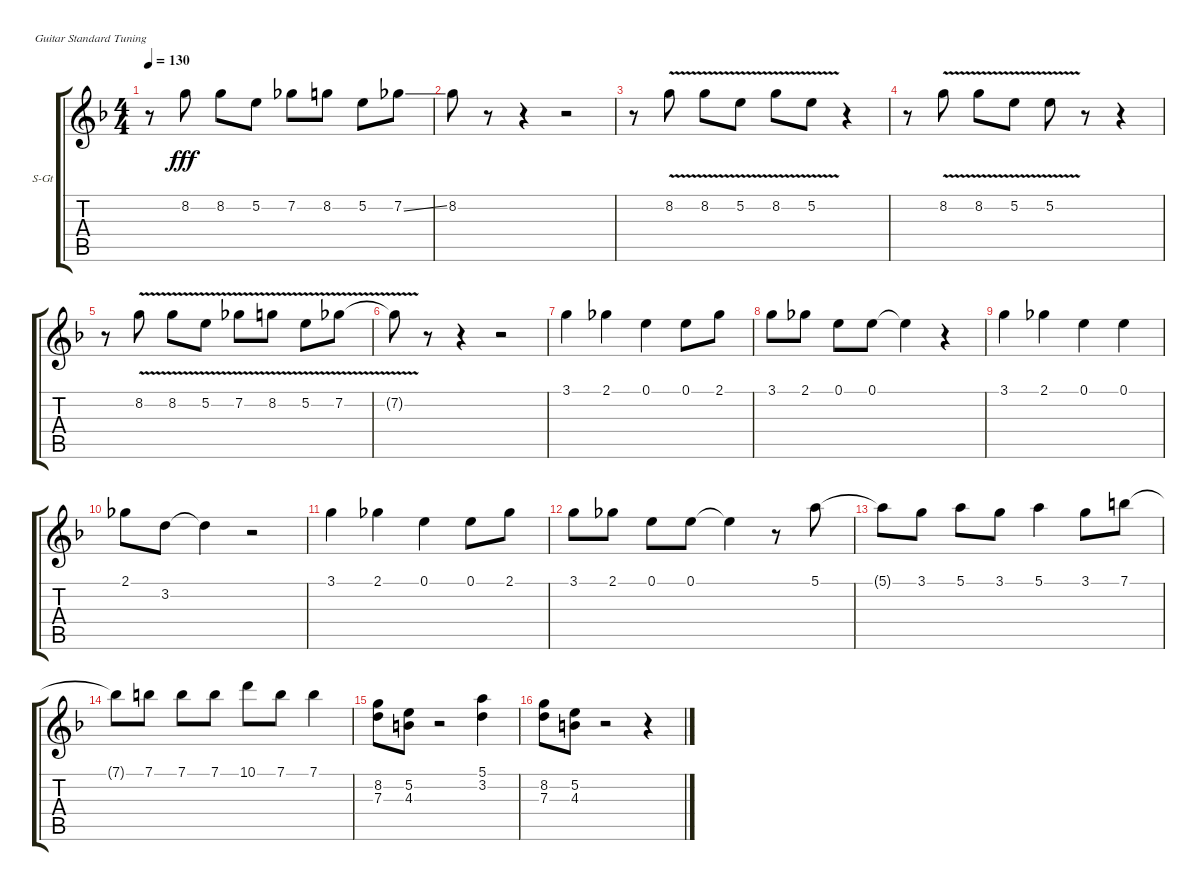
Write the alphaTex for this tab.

\bracketExtendMode groupsimilarinstruments
\firstSystemTrackNameOrientation horizontal
\otherSystemsTrackNameOrientation horizontal
\track ("Валерий Кипелов" "S-Gt") {instrument tenorsax}
\staff {score tabs}
\tuning (E4 B3 G3 D3 A2 E2)
\displaytranspose 12
\ts (4 4)
\tempo 130
\clef g2
\ks f
r.8{dy fff} 8.2.8 8.2.8 5.2.8 7.2.8 8.2.8 5.2.8 7.2{ss}.8 |
8.2.8 r.8 r.4 r.2 |
r.8 8.2{v}.8 8.2{v}.8 5.2{v}.8 8.2{v}.8 5.2{v}.8 r.4 |
r.8 8.2{v}.8 8.2{v}.8 5.2{v}.8 5.2{v}.8 r.8 r.4 |
r.8 8.2{v}.8 8.2{v}.8 5.2{v}.8 7.2{v}.8 8.2{v}.8 5.2{v}.8 7.2{v}.8 |
7.2{t}.8 r.8 r.4 r.2 |
3.1.4 2.1.4 0.1.4 0.1.8 2.1.8 |
3.1.8 2.1.8 0.1.8 0.1.8 0.1{t}.4 r.4 |
3.1.4 2.1.4 0.1.4 0.1.4 |
2.1.8 3.2.8 3.2{t}.4 r.2 |
3.1.4 2.1.4 0.1.4 0.1.8 2.1.8 |
3.1.8 2.1.8 0.1.8 0.1.8 0.1{t}.4 r.8 5.1.8 |
5.1{t}.8 3.1.8 5.1.8 3.1.8 5.1.4 3.1.8 7.1.8 |
7.1{t}.8 7.1.8 7.1.8 7.1.8 10.1.8 7.1.8 7.1.4 |
(8.2 7.3).8 (5.2 4.3).8 r.2 (5.1 3.2).4 |
(8.2 7.3).8 (5.2 4.3).8 r.2 r.4
